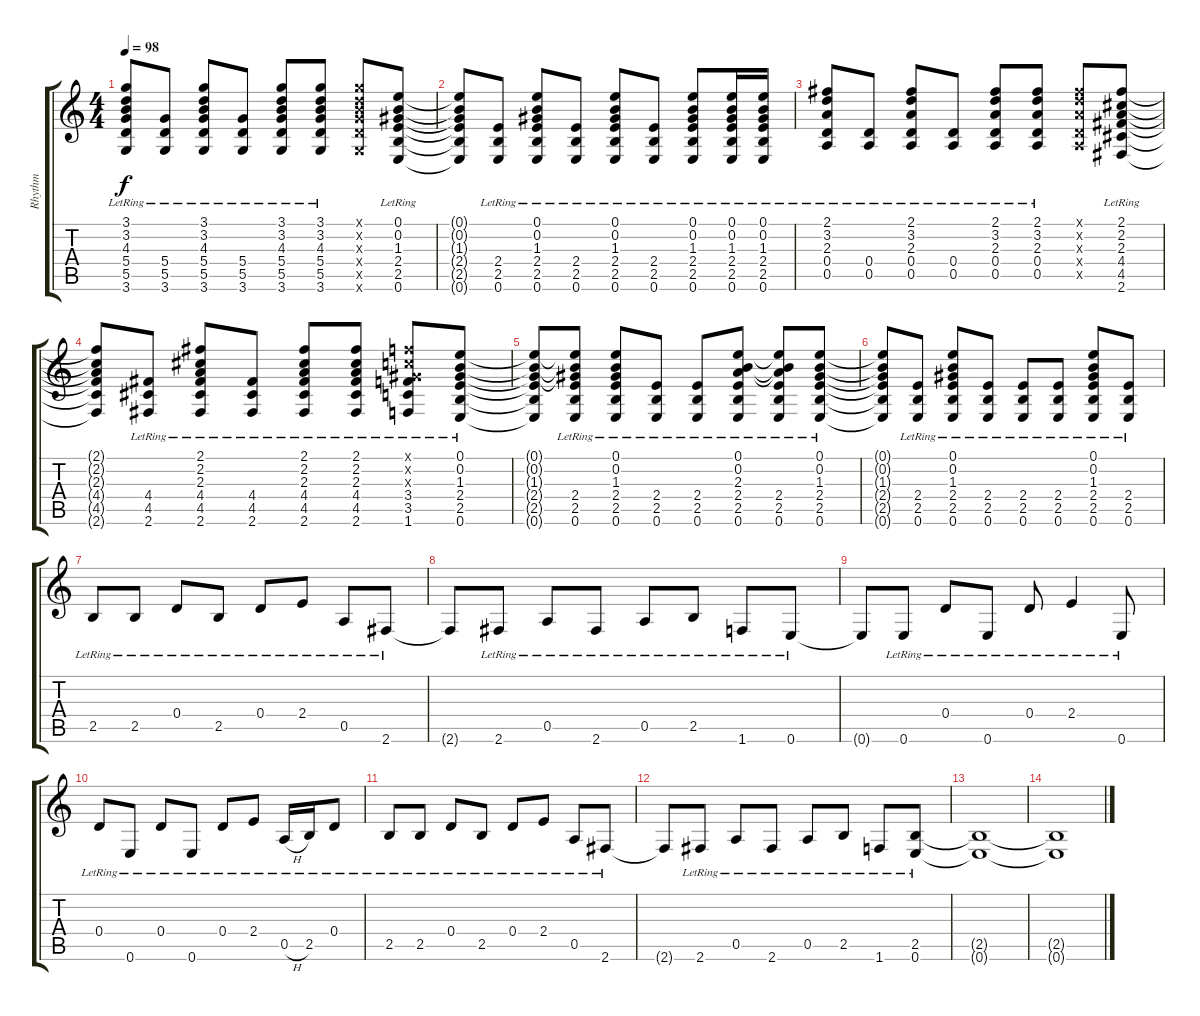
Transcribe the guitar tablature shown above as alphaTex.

\track ("Rhythm" "Rhythm") {instrument acousticguitarsteel}
\staff {score tabs}
\tuning (E4 B3 G3 D3 A2 E2) {hide}
\ts (4 4)
\tempo 98
\clef g2
\ks c
(3.1{lr} 3.2{lr} 4.3{lr} 5.4{lr} 5.5{lr} 3.6{lr}).8{dy f} (5.4{lr} 5.5{lr} 3.6{lr}).8 (3.1{lr} 3.2{lr} 4.3{lr} 5.4{lr} 5.5{lr} 3.6{lr}).8 (5.4{lr} 5.5{lr} 3.6{lr}).8 (3.1{lr} 3.2{lr} 4.3{lr} 5.4{lr} 5.5{lr} 3.6{lr}).8 (3.1{lr} 3.2{lr} 4.3{lr} 5.4{lr} 5.5{lr} 3.6{lr}).8 (3.1{x} 3.2{x} 4.3{x} 5.4{x} 5.5{x} 3.6{x}).8 (0.1{lr} 0.2{lr} 1.3{lr} 2.4{lr} 2.5{lr} 0.6{lr}).8 |
(0.1{t} 0.2{t} 1.3{t} 2.4{t} 2.5{t} 0.6{t}).8 (2.4{lr} 2.5{lr} 0.6{lr}).8 (0.1{lr} 0.2{lr} 1.3{lr} 2.4{lr} 2.5{lr} 0.6{lr}).8 (2.4{lr} 2.5{lr} 0.6{lr}).8 (0.1{lr} 0.2{lr} 1.3{lr} 2.4{lr} 2.5{lr} 0.6{lr}).8 (2.4{lr} 2.5{lr} 0.6{lr}).8 (0.1{lr} 0.2{lr} 1.3{lr} 2.4{lr} 2.5{lr} 0.6{lr}).8 (0.1{lr} 0.2{lr} 1.3{lr} 2.4{lr} 2.5{lr} 0.6{lr}).16 (0.1{lr} 0.2{lr} 1.3{lr} 2.4{lr} 2.5{lr} 0.6{lr}).16 |
(2.1{lr} 3.2{lr} 2.3{lr} 0.4{lr} 0.5{lr}).8 (0.4{lr} 0.5{lr}).8 (2.1{lr} 3.2{lr} 2.3{lr} 0.4{lr} 0.5{lr}).8 (0.4{lr} 0.5{lr}).8 (2.1{lr} 3.2{lr} 2.3{lr} 0.4{lr} 0.5{lr}).8 (2.1{lr} 3.2{lr} 2.3{lr} 0.4{lr} 0.5{lr}).8 (2.1{x} 3.2{x} 2.3{x} 0.4{x} 0.5{x}).8 (2.1{lr} 2.2{lr} 2.3{lr} 4.4{lr} 4.5{lr} 2.6{lr}).8 |
(2.1{t} 2.2{t} 2.3{t} 4.4{t} 4.5{t} 2.6{t}).8 (4.4{lr} 4.5{lr} 2.6{lr}).8 (2.1{lr} 2.2{lr} 2.3{lr} 4.4{lr} 4.5{lr} 2.6{lr}).8 (4.4{lr} 4.5{lr} 2.6{lr}).8 (2.1{lr} 2.2{lr} 2.3{lr} 4.4{lr} 4.5{lr} 2.6{lr}).8 (2.1{lr} 2.2{lr} 2.3{lr} 4.4{lr} 4.5{lr} 2.6{lr}).8 (1.1{x} 1.2{x} 1.3{x} 3.4{lr} 3.5{lr} 1.6{lr}).8 (0.1{lr} 0.2{lr} 1.3{lr} 2.4{lr} 2.5{lr} 0.6{lr}).8 |
(0.1{t} 0.2{t} 1.3{t} 2.4{t} 2.5{t} 0.6{t}).8 (0.1{t} 0.2{t} 1.3{t} 2.4{lr} 2.5{lr} 0.6{lr}).8 (0.1{lr} 0.2{lr} 1.3{lr} 2.4{lr} 2.5{lr} 0.6{lr}).8 (2.4{lr} 2.5{lr} 0.6{lr}).8 (2.4{lr} 2.5{lr} 0.6{lr}).8 (0.1{lr} 0.2{lr} 2.3{lr} 2.4{lr} 2.5{lr} 0.6{lr}).8 (0.1{t} 0.2{t} 2.3{t} 2.4{lr} 2.5{lr} 0.6{lr}).8 (0.1{lr} 0.2{lr} 1.3{lr} 2.4{lr} 2.5{lr} 0.6{lr}).8 |
(0.1{t} 0.2{t} 1.3{t} 2.4{t} 2.5{t} 0.6{t}).8 (2.4{lr} 2.5{lr} 0.6{lr}).8 (0.1{lr} 0.2{lr} 1.3{lr} 2.4{lr} 2.5{lr} 0.6{lr}).8 (2.4{lr} 2.5{lr} 0.6{lr}).8 (2.4{lr} 2.5{lr} 0.6{lr}).8 (2.4{lr} 2.5{lr} 0.6{lr}).8 (0.1{lr} 0.2{lr} 1.3{lr} 2.4{lr} 2.5{lr} 0.6{lr}).8 (2.4{lr} 2.5{lr} 0.6{lr}).8 |
2.5{lr}.8 2.5{lr}.8 0.4{lr}.8 2.5{lr}.8 0.4{lr}.8 2.4{lr}.8 0.5{lr}.8 2.6{lr}.8 |
2.6{t}.8 2.6{lr}.8 0.5{lr}.8 2.6{lr}.8 0.5{lr}.8 2.5{lr}.8 1.6{lr}.8 0.6{lr}.8 |
0.6{t}.8 0.6{lr}.8 0.4{lr}.8 0.6{lr}.8 0.4{lr}.8 2.4{lr}.4 0.6{lr}.8 |
0.4{lr}.8 0.6{lr}.8 0.4{lr}.8 0.6{lr}.8 0.4{lr}.8 2.4{lr}.8 0.5{h lr}.16 2.5{lr}.16 0.4{lr}.8 |
2.5{lr}.8 2.5{lr}.8 0.4{lr}.8 2.5{lr}.8 0.4{lr}.8 2.4{lr}.8 0.5{lr}.8 2.6{lr}.8 |
2.6{t}.8 2.6{lr}.8 0.5{lr}.8 2.6{lr}.8 0.5{lr}.8 2.5{lr}.8 1.6{lr}.8 (2.5{lr} 0.6{lr}).8 |
(2.5{t} 0.6{t}).1 |
(2.5{t} 0.6{t}).1
